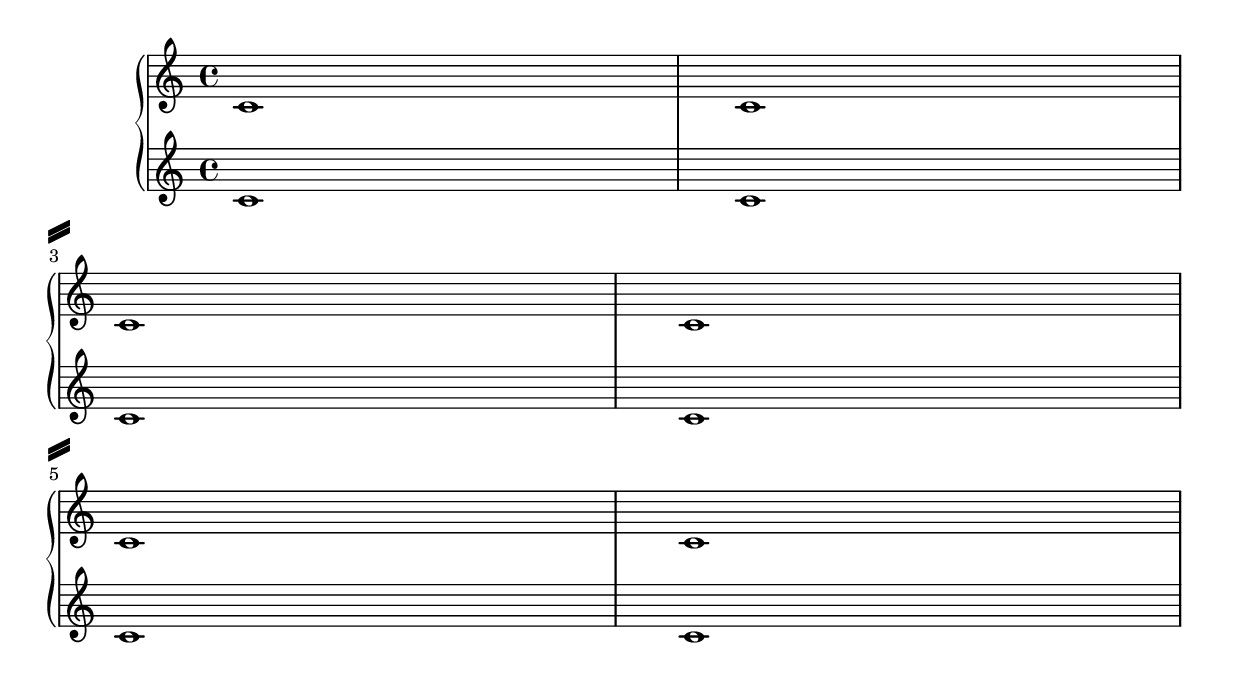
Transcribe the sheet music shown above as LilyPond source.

\version "2.19.21"

\header {
  texidoc = "System separators may be defined as markups in the
@code{system-separator-markup} field of the paper block.  They are
centered between the boundary staves of each system."
}

\paper {
  system-separator-markup = \slashSeparator
}

foobar = \relative {
  c'1 c \break
  c1 c \break
  c1 c
}
\book {
  \score {
    \new GrandStaff <<
      \new Staff \foobar 
      \new Staff \foobar 
    >>
  }
}
